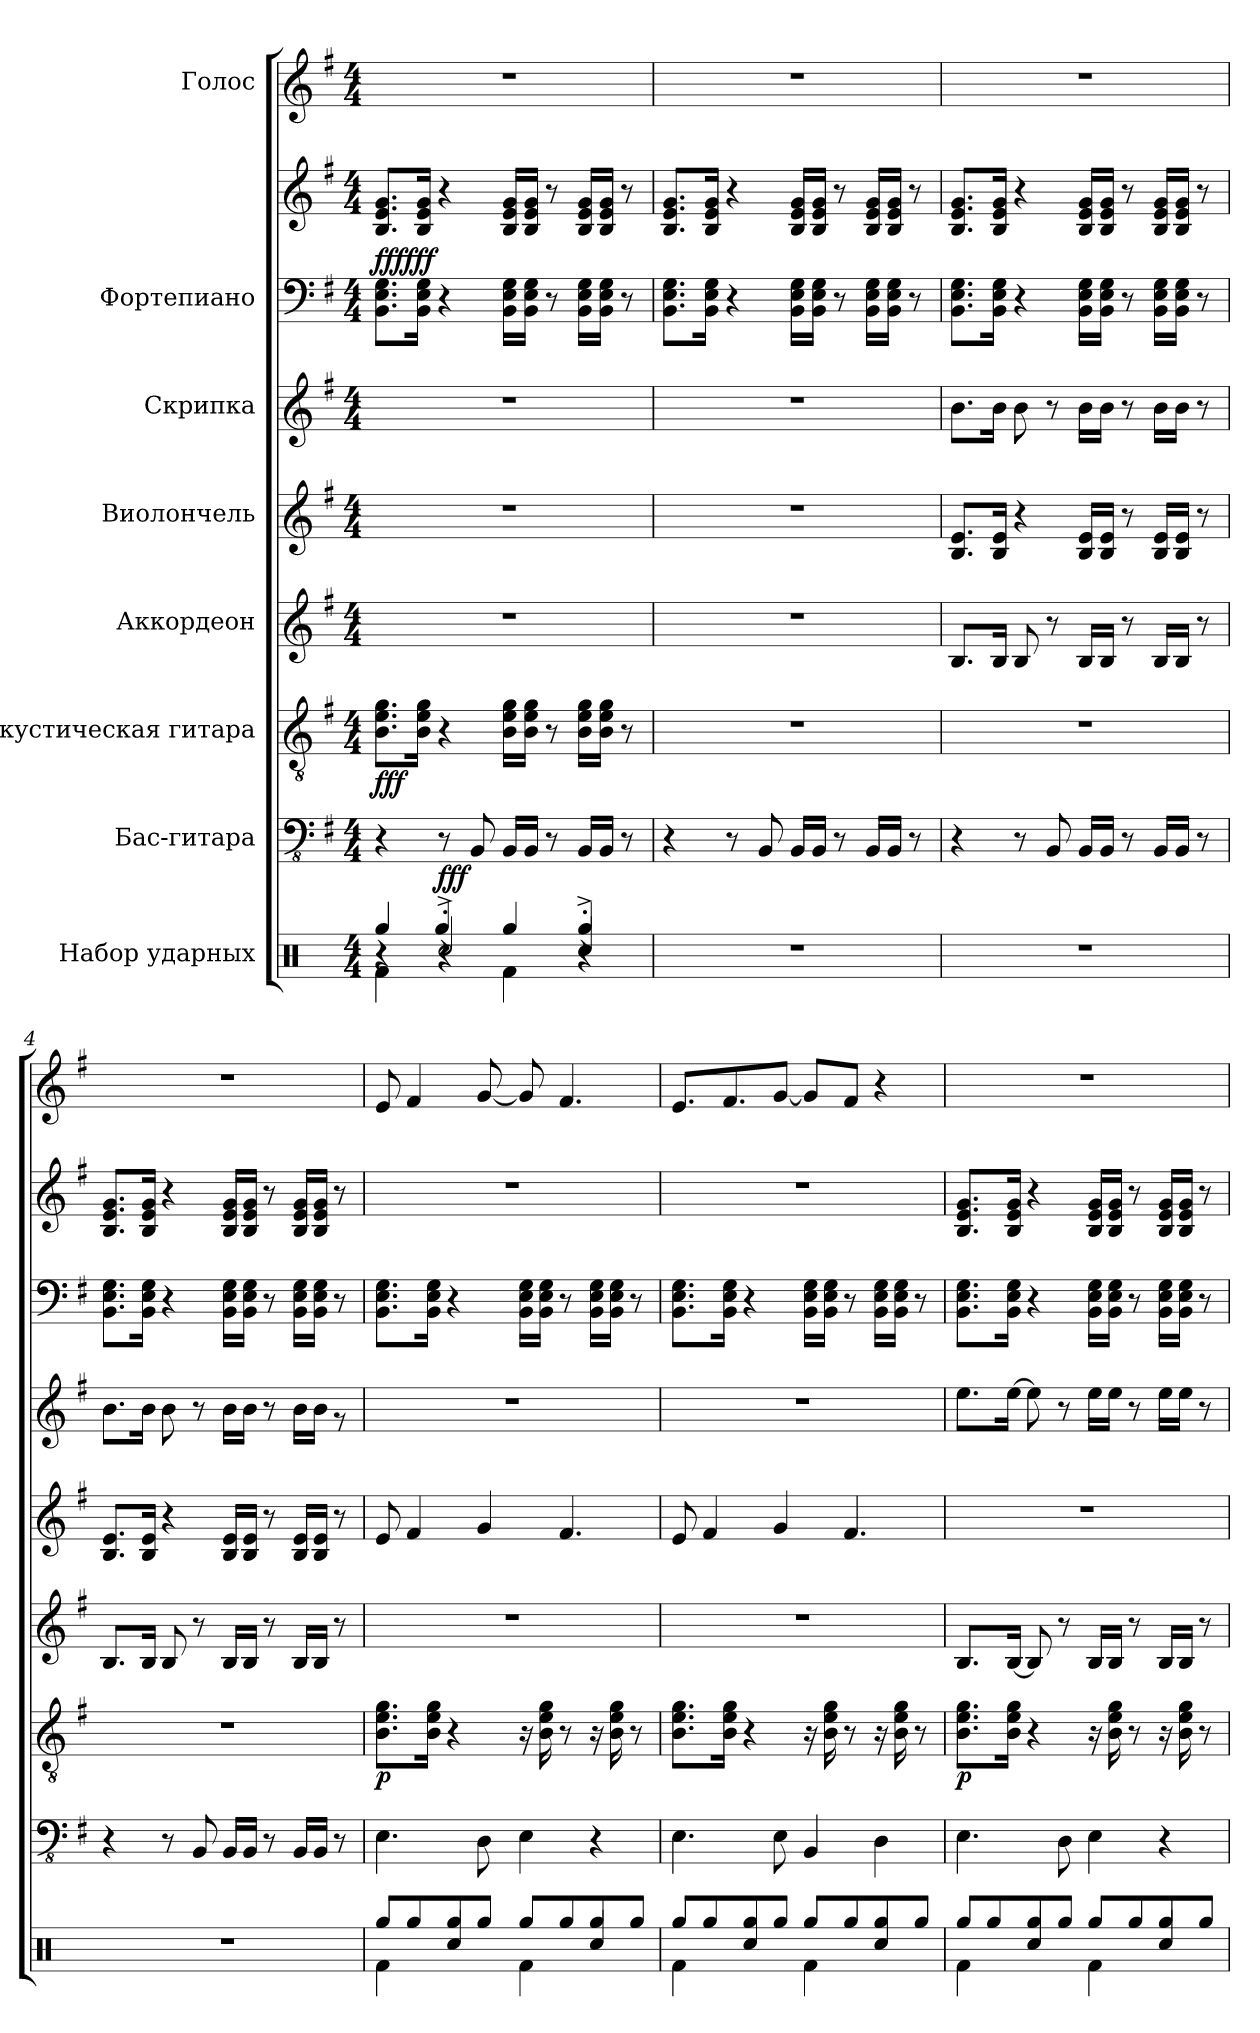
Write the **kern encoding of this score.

**kern	**kern	**dynam	**kern	**dynam	**kern	**kern	**kern	**kern	**kern	**dynam	**kern
*part8	*part7	*part7	*part6	*part6	*part5	*part4	*part3	*part2	*part2	*part2	*part1
*staff9	*staff8	*staff8	*staff7	*staff7	*staff6	*staff5	*staff4	*staff3	*staff2	*staff2/3	*staff1
*I"Набор ударных	*I"Бас-гитара	*	*I"Акустическая гитара	*	*I"Аккордеон	*I"Виолончель	*I"Скрипка	*I"Фортепиано	*	*	*I"Голос
*clefX	*clefFv4	*	*clefGv2	*	*clefG2	*clefG2	*clefG2	*clefF4	*clefG2	*	*clefG2
*k[]	*k[f#]	*	*k[f#]	*	*k[f#]	*k[f#]	*k[f#]	*k[f#]	*k[f#]	*	*k[f#]
*M4/4	*M4/4	*	*M4/4	*	*M4/4	*M4/4	*M4/4	*M4/4	*M4/4	*	*M4/4
*MM100	*MM100	*	*MM100	*	*MM100	*MM100	*MM100	*MM100	*MM100	*	*MM100
=1	=1	=1	=1	=1	=1	=1	=1	=1	=1	=1	=1
*^	*	*	*	*	*	*	*	*	*	*	*
*	*^	*	*	*	*	*	*	*	*	*	*	*
!	!	!	!	!	!	!LO:DY:b	!	!	!	!	!	!LO:DY:b=2	!
!	!	!	!	!	!	!	!	!	!	!	!	!LO:DY:n=1:a=2	!
4r	4Rf\	4Rgg/	4r	.	8.B\ 8.e\ 8.g\L	fff	1r	1r	1r	8.BB\ 8.E\ 8.G\L	8.B/ 8.e/ 8.g/L	fff fff	1r
.	.	.	.	.	16B\ 16e\ 16g\Jk	.	.	.	.	16BB\ 16E\ 16G\Jk	16B/ 16e/ 16g/Jk	.	.
!	!	!	!	!LO:DY:b	!	!	!	!	!	!	!	!	!
2Rcc'^/	4r	4Rgg/	8r	fff	4r	.	.	.	.	4r	4r	.	.
.	.	.	8BBB/	.	.	.	.	.	.	.	.	.	.
.	4Rf\	4Rgg/	16BBB/LL	.	16B\ 16e\ 16g\LL	.	.	.	.	16BB\ 16E\ 16G\LL	16B/ 16e/ 16g/LL	.	.
.	.	.	16BBB/JJ	.	16B\ 16e\ 16g\JJ	.	.	.	.	16BB\ 16E\ 16G\JJ	16B/ 16e/ 16g/JJ	.	.
.	.	.	8r	.	8r	.	.	.	.	8r	8r	.	.
4Rcc'^/	4r	4Rgg/	16BBB/LL	.	16B\ 16e\ 16g\LL	.	.	.	.	16BB\ 16E\ 16G\LL	16B/ 16e/ 16g/LL	.	.
.	.	.	16BBB/JJ	.	16B\ 16e\ 16g\JJ	.	.	.	.	16BB\ 16E\ 16G\JJ	16B/ 16e/ 16g/JJ	.	.
.	.	.	8r	.	8r	.	.	.	.	8r	8r	.	.
*v	*v	*v	*	*	*	*	*	*	*	*	*	*	*
=2	=2	=2	=2	=2	=2	=2	=2	=2	=2	=2	=2
1r	4r	.	1r	.	1r	1r	1r	8.BB\ 8.E\ 8.G\L	8.B/ 8.e/ 8.g/L	.	1r
.	.	.	.	.	.	.	.	16BB\ 16E\ 16G\Jk	16B/ 16e/ 16g/Jk	.	.
.	8r	.	.	.	.	.	.	4r	4r	.	.
.	8BBB/	.	.	.	.	.	.	.	.	.	.
.	16BBB/LL	.	.	.	.	.	.	16BB\ 16E\ 16G\LL	16B/ 16e/ 16g/LL	.	.
.	16BBB/JJ	.	.	.	.	.	.	16BB\ 16E\ 16G\JJ	16B/ 16e/ 16g/JJ	.	.
.	8r	.	.	.	.	.	.	8r	8r	.	.
.	16BBB/LL	.	.	.	.	.	.	16BB\ 16E\ 16G\LL	16B/ 16e/ 16g/LL	.	.
.	16BBB/JJ	.	.	.	.	.	.	16BB\ 16E\ 16G\JJ	16B/ 16e/ 16g/JJ	.	.
.	8r	.	.	.	.	.	.	8r	8r	.	.
!!LO:PB:g=z
=3	=3	=3	=3	=3	=3	=3	=3	=3	=3	=3	=3
1r	4r	.	1r	.	8.B/L	8.B/ 8.e/L	8.b\L	8.BB\ 8.E\ 8.G\L	8.B/ 8.e/ 8.g/L	.	1r
.	.	.	.	.	16B/Jk	16B/ 16e/Jk	16b\Jk	16BB\ 16E\ 16G\Jk	16B/ 16e/ 16g/Jk	.	.
.	8r	.	.	.	8B/	4r	8b\	4r	4r	.	.
.	8BBB/	.	.	.	8r	.	8r	.	.	.	.
.	16BBB/LL	.	.	.	16B/LL	16B/ 16e/LL	16b\LL	16BB\ 16E\ 16G\LL	16B/ 16e/ 16g/LL	.	.
.	16BBB/JJ	.	.	.	16B/JJ	16B/ 16e/JJ	16b\JJ	16BB\ 16E\ 16G\JJ	16B/ 16e/ 16g/JJ	.	.
.	8r	.	.	.	8r	8r	8r	8r	8r	.	.
.	16BBB/LL	.	.	.	16B/LL	16B/ 16e/LL	16b\LL	16BB\ 16E\ 16G\LL	16B/ 16e/ 16g/LL	.	.
.	16BBB/JJ	.	.	.	16B/JJ	16B/ 16e/JJ	16b\JJ	16BB\ 16E\ 16G\JJ	16B/ 16e/ 16g/JJ	.	.
.	8r	.	.	.	8r	8r	8r	8r	8r	.	.
=4	=4	=4	=4	=4	=4	=4	=4	=4	=4	=4	=4
1r	4r	.	1r	.	8.B/L	8.B/ 8.e/L	8.b\L	8.BB\ 8.E\ 8.G\L	8.B/ 8.e/ 8.g/L	.	1r
.	.	.	.	.	16B/Jk	16B/ 16e/Jk	16b\Jk	16BB\ 16E\ 16G\Jk	16B/ 16e/ 16g/Jk	.	.
.	8r	.	.	.	8B/	4r	8b\	4r	4r	.	.
.	8BBB/	.	.	.	8r	.	8r	.	.	.	.
.	16BBB/LL	.	.	.	16B/LL	16B/ 16e/LL	16b\LL	16BB\ 16E\ 16G\LL	16B/ 16e/ 16g/LL	.	.
.	16BBB/JJ	.	.	.	16B/JJ	16B/ 16e/JJ	16b\JJ	16BB\ 16E\ 16G\JJ	16B/ 16e/ 16g/JJ	.	.
.	8r	.	.	.	8r	8r	8r	8r	8r	.	.
.	16BBB/LL	.	.	.	16B/LL	16B/ 16e/LL	16b\LL	16BB\ 16E\ 16G\LL	16B/ 16e/ 16g/LL	.	.
.	16BBB/JJ	.	.	.	16B/JJ	16B/ 16e/JJ	16b\JJ	16BB\ 16E\ 16G\JJ	16B/ 16e/ 16g/JJ	.	.
.	8r	.	.	.	8r	8r	8rg	8r	8r	.	.
=5	=5	=5	=5	=5	=5	=5	=5	=5	=5	=5	=5
*^	*	*	*	*	*	*	*	*	*	*	*
!	!	!	!LO:DY:b	!	!	!	!	!	!	!	!	!
!	!	!	!LO:DY:n=1:b	!	!LO:DY:b	!	!	!	!	!	!	!
8Rgg/L	4Rf\	4.EE\	mp mp	8.B\ 8.e\ 8.g\L	p	1r	8e/	1r	8.BB\ 8.E\ 8.G\L	1r	.	8e/
8Rgg/	.	.	.	.	.	.	4f#/	.	.	.	.	4f#/
.	.	.	.	16B\ 16e\ 16g\Jk	.	.	.	.	16BB\ 16E\ 16G\Jk	.	.	.
8Rgg/	4Rcc/	.	.	4r	.	.	.	.	4r	.	.	.
8Rgg/J	.	8DD\	.	.	.	.	4g/	.	.	.	.	[8g/
8Rgg/L	4Rf\	4EE\	.	16r	.	.	.	.	16BB\ 16E\ 16G\LL	.	.	8g/]
.	.	.	.	16B\ 16e\ 16g\	.	.	.	.	16BB\ 16E\ 16G\JJ	.	.	.
8Rgg/	.	.	.	8r	.	.	4.f#/	.	8r	.	.	4.f#/
8Rgg/	4Rcc/	4r	.	16r	.	.	.	.	16BB\ 16E\ 16G\LL	.	.	.
.	.	.	.	16B\ 16e\ 16g\	.	.	.	.	16BB\ 16E\ 16G\JJ	.	.	.
8Rgg/J	.	.	.	8r	.	.	.	.	8r	.	.	.
!!LO:PB:g=z
=6	=6	=6	=6	=6	=6	=6	=6	=6	=6	=6	=6	=6
8Rgg/L	4Rf\	4.EE\	.	8.B\ 8.e\ 8.g\L	.	1r	8e/	1r	8.BB\ 8.E\ 8.G\L	1r	.	8.e/L
8Rgg/	.	.	.	.	.	.	4f#/	.	.	.	.	.
.	.	.	.	16B\ 16e\ 16g\Jk	.	.	.	.	16BB\ 16E\ 16G\Jk	.	.	8.f#/
8Rgg/	4Rcc/	.	.	4r	.	.	.	.	4r	.	.	.
8Rgg/J	.	8EE\	.	.	.	.	4g/	.	.	.	.	[8g/J
8Rgg/L	4Rf\	4BBB/	.	16r	.	.	.	.	16BB\ 16E\ 16G\LL	.	.	8g/L]
.	.	.	.	16B\ 16e\ 16g\	.	.	.	.	16BB\ 16E\ 16G\JJ	.	.	.
8Rgg/	.	.	.	8r	.	.	4.f#/	.	8r	.	.	8f#/J
8Rgg/	4Rcc/	4DD\	.	16r	.	.	.	.	16BB\ 16E\ 16G\LL	.	.	4r
.	.	.	.	16B\ 16e\ 16g\	.	.	.	.	16BB\ 16E\ 16G\JJ	.	.	.
8Rgg/J	.	.	.	8r	.	.	.	.	8r	.	.	.
=7	=7	=7	=7	=7	=7	=7	=7	=7	=7	=7	=7	=7
!	!	!	!	!	!LO:DY:b	!	!	!	!	!	!	!
8Rgg/L	4Rf\	4.EE\	.	8.B\ 8.e\ 8.g\L	p	8.B/L	1r	8.ee\L	8.BB\ 8.E\ 8.G\L	8.B/ 8.e/ 8.g/L	.	1r
8Rgg/	.	.	.	.	.	.	.	.	.	.	.	.
.	.	.	.	16B\ 16e\ 16g\Jk	.	[16B/Jk	.	[16ee\Jk	16BB\ 16E\ 16G\Jk	16B/ 16e/ 16g/Jk	.	.
8Rgg/	4Rcc/	.	.	4r	.	8B/]	.	8ee\]	4r	4r	.	.
8Rgg/J	.	8DD\	.	.	.	8r	.	8r	.	.	.	.
8Rgg/L	4Rf\	4EE\	.	16r	.	16B/LL	.	16ee\LL	16BB\ 16E\ 16G\LL	16B/ 16e/ 16g/LL	.	.
.	.	.	.	16B\ 16e\ 16g\	.	16B/JJ	.	16ee\JJ	16BB\ 16E\ 16G\JJ	16B/ 16e/ 16g/JJ	.	.
8Rgg/	.	.	.	8r	.	8r	.	8r	8r	8r	.	.
8Rgg/	4Rcc/	4r	.	16r	.	16B/LL	.	16ee\LL	16BB\ 16E\ 16G\LL	16B/ 16e/ 16g/LL	.	.
.	.	.	.	16B\ 16e\ 16g\	.	16B/JJ	.	16ee\JJ	16BB\ 16E\ 16G\JJ	16B/ 16e/ 16g/JJ	.	.
8Rgg/J	.	.	.	8r	.	8r	.	8r	8r	8r	.	.
*v	*v	*	*	*	*	*	*	*	*	*	*	*
=	=	=	=	=	=	=	=	=	=	=	=
*-	*-	*-	*-	*-	*-	*-	*-	*-	*-	*-	*-
